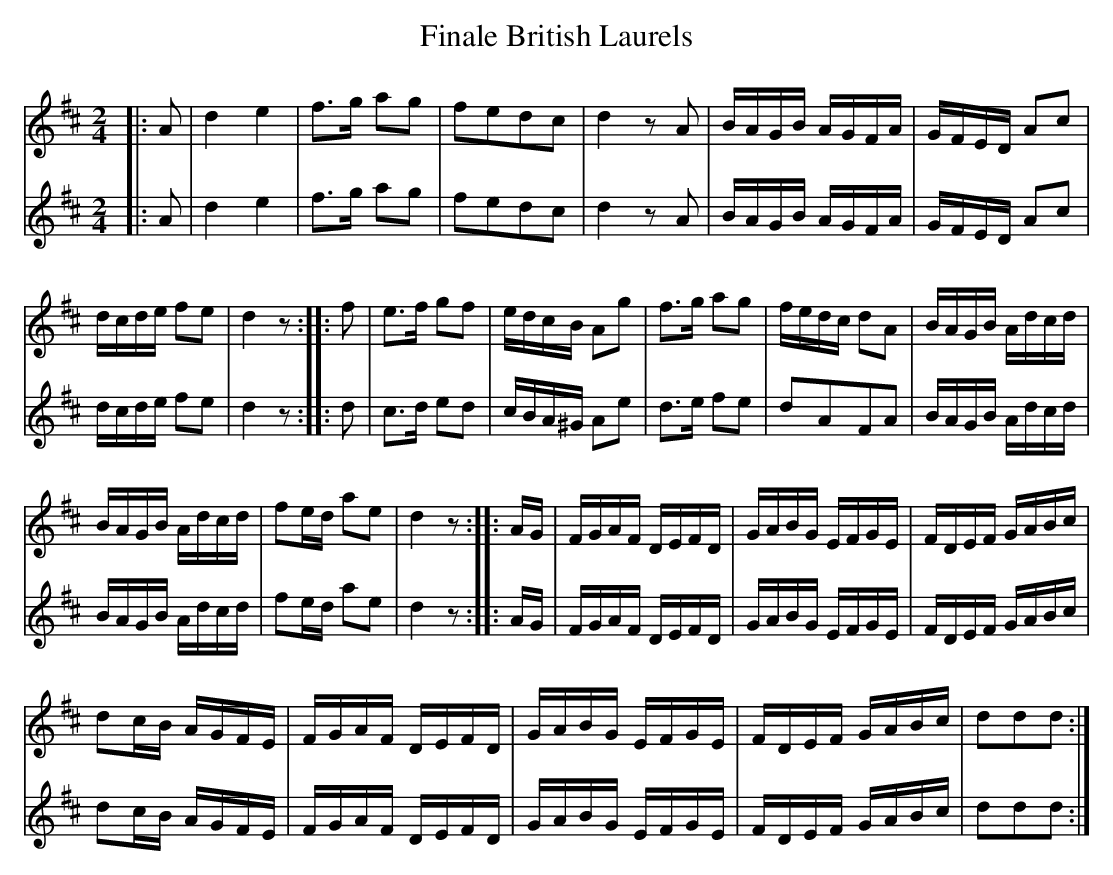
X:1
T:Finale British Laurels
M:2/4
L:1/16
K:D
V:1
|:A2|d4 e4|f2>g2 a2g2|f2e2d2c2|d4 z2A2|BAGB AGFA|GFED A2c2|
dcde f2e2|d4 z2::f2|e2>f2 g2f2|edcB A2g2|f2>g2 a2g2|fedc d2A2|BAGB Adcd|
BAGB Adcd|f2ed a2e2|d4 z2::AG|FGAF DEFD|GABG EFGE|FDEF GABc|
d2cB AGFE|FGAF DEFD|GABG EFGE|FDEF GABc|d2d2d2:|
V:2
|:A2|d4 e4|f2>g2 a2g2|f2e2d2c2|d4 z2A2|BAGB AGFA|GFED A2c2|
dcde f2e2|d4 z2::d2|c2>d2 e2d2|cBA^G A2e2|d2>e2 f2e2|d2A2F2A2|BAGB Adcd|
BAGB Adcd|f2ed a2e2|d4 z2::AG|FGAF DEFD|GABG EFGE|FDEF GABc|
d2cB AGFE|FGAF DEFD|GABG EFGE|FDEF GABc|d2d2d2:|
